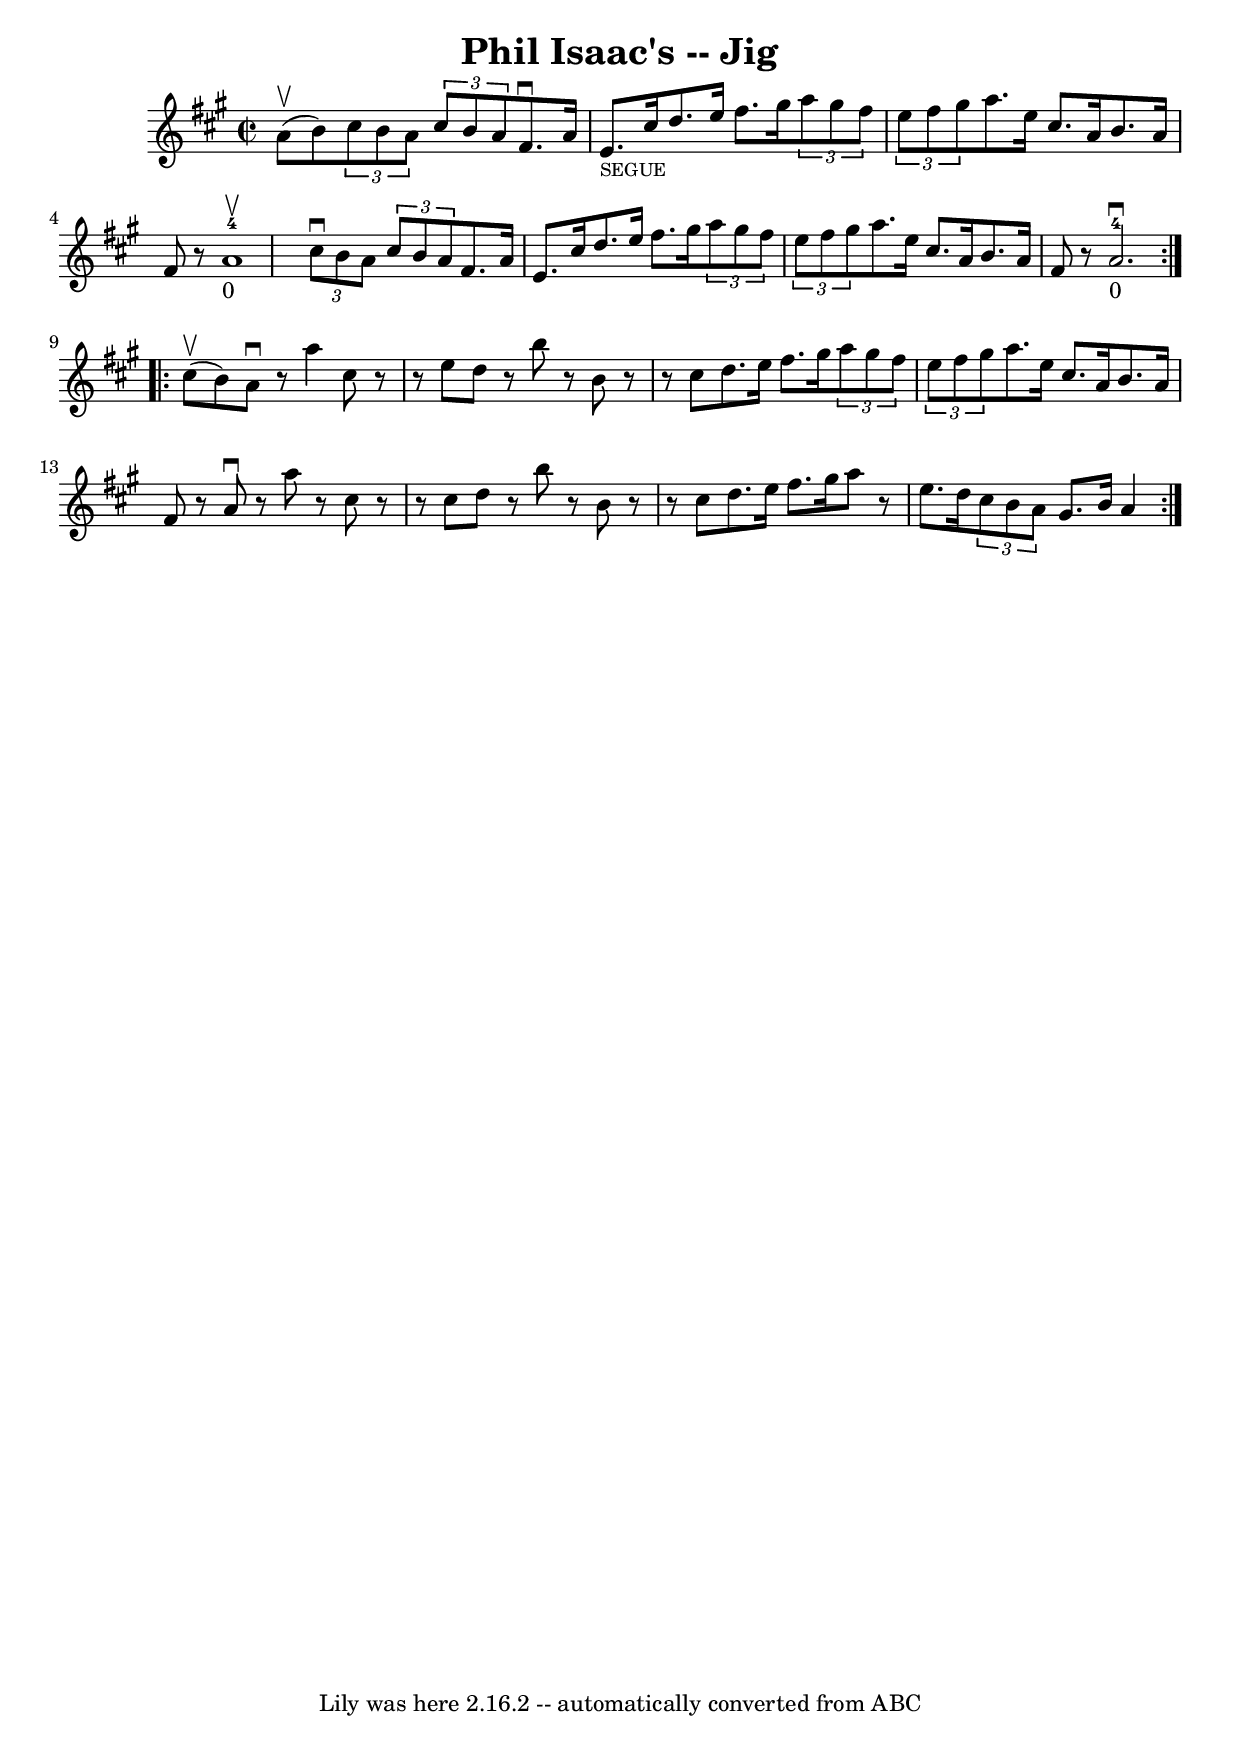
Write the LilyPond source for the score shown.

\version "2.7.40"
\include "Mammoth.ily"
\header {
	%% book = "Ryan's Mammoth Collection"
	crossRefNumber = "1"
	footnotes = "\\\\112 628"
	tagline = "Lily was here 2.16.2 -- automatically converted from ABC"
	title = "Phil Isaac's -- Jig"
}
voicedefault =  {


\repeat volta 2 {
\override Staff.TimeSignature #'style = #'C
 \time 2/2 
\key a \major a'8^\upbow(b'8) |
     \times 2/3 {   
cis''8 b'8 a'8  }   \times 2/3 { cis''8 b'8 a'8  } fis'8. 
^\downbow a'16 e'8._\segue cis''16    |
 d''8. e''16    
fis''8. gis''16    \times 2/3 { a''8 gis''8 fis''8  }   \times 2/3 { 
 e''8 fis''8 gis''8  }   |
 a''8. e''16 cis''8.    
a'16 b'8. a'16 fis'8    r8   |
 a'1_"0"-4^\upbow   
|
     \times 2/3 { cis''8^\downbow b'8 a'8  }   \times 2/3 {   
cis''8 b'8 a'8) } fis'8. a'16 e'8. cis''16    |
   
d''8. e''16 fis''8. gis''16    \times 2/3 { a''8 gis''8 fis''8 
 }   \times 2/3 { e''8 fis''8 gis''8  }   |
 a''8. e''16   
 cis''8. a'16 b'8. a'16 fis'8    r8   |
 a'2. 
_"0"-4^\downbow   }     \repeat volta 2 { cis''8^\upbow(b'8) 
|
 a'8^\downbow   r8 a''4 cis''8    r8   r8 e''8    |
   
d''8    r8 b''8    r8 b'8    r8   r8 cis''8    |
 d''8. e''16    
fis''8. gis''16    \times 2/3 { a''8 gis''8 fis''8  }   \times 2/3 { 
 e''8 fis''8 gis''8  }   |
 a''8. e''16 cis''8. a'16    
b'8. a'16 fis'8    r8   |
 a'8^\downbow   r8 a''8    r8   
cis''8    r8   r8 cis''8    |
 d''8    r8 b''8    r8 b'8    r8   r8 
cis''8    |
 d''8. e''16 fis''8. gis''16 a''8    r8 e''8.   
 d''16    |
   \times 2/3 { cis''8 b'8 a'8  } gis'8. b'16    
a'4  }   
}

\score{
    <<

	\context Staff="default"
	{
	    \voicedefault 
	}

    >>
	\layout {
	}
	\midi {}
}
